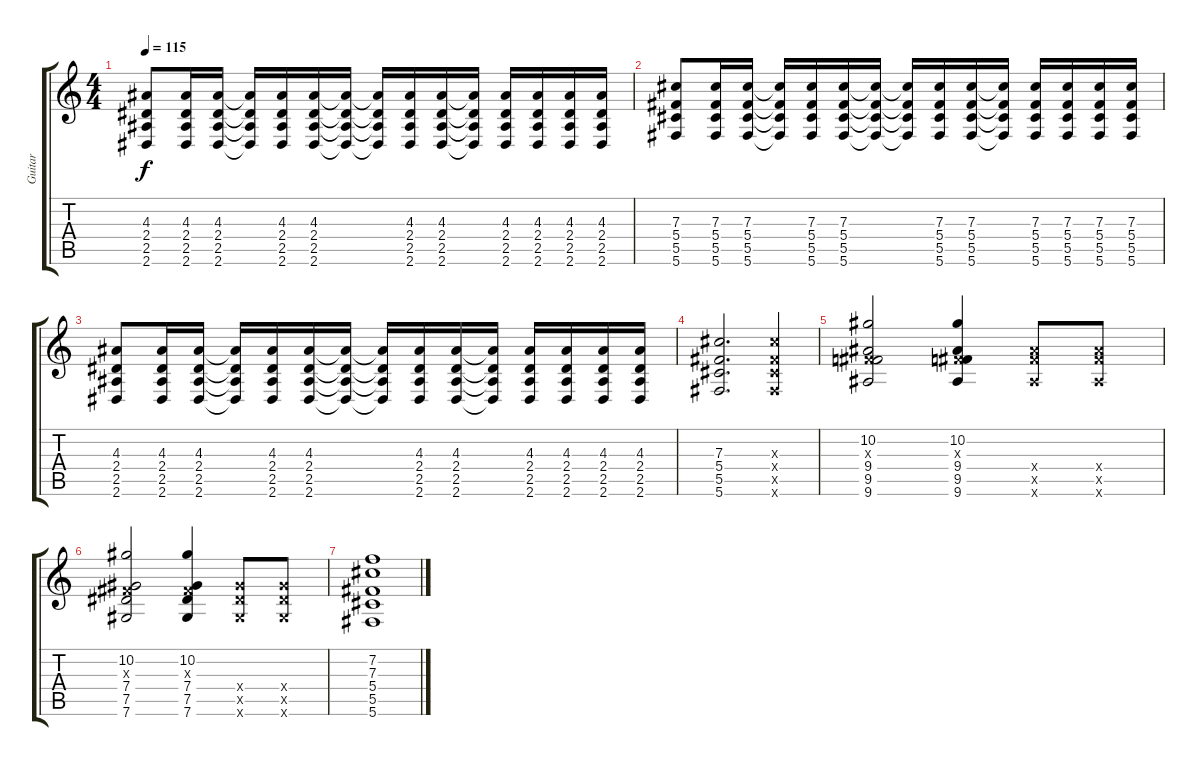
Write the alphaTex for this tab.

\track ("Guitar" "Guitar") {instrument acousticguitarsteel}
\staff {score tabs}
\tuning (Eb4 Bb3 Gb3 Db3 Ab2 Db2) {hide}
\ts (4 4)
\tempo 115
\clef g2
\ks c
(4.3 2.4 2.5 2.6).8{dy f} (4.3 2.4 2.5 2.6).16 (4.3 2.4 2.5 2.6).16 (4.3{t} 2.4{t} 2.5{t} 2.6{t}).16 (4.3 2.4 2.5 2.6).16 (4.3 2.4 2.5 2.6).16 (4.3{t} 2.4{t} 2.5{t} 2.6{t}).16 (4.3{t} 2.4{t} 2.5{t} 2.6{t}).16 (4.3 2.4 2.5 2.6).16 (4.3 2.4 2.5 2.6).16 (4.3{t} 2.4{t} 2.5{t} 2.6{t}).16 (4.3 2.4 2.5 2.6).16 (4.3 2.4 2.5 2.6).16 (4.3 2.4 2.5 2.6).16 (4.3 2.4 2.5 2.6).16 |
(7.3 5.4 5.5 5.6).8 (7.3 5.4 5.5 5.6).16 (7.3 5.4 5.5 5.6).16 (7.3{t} 5.4{t} 5.5{t} 5.6{t}).16 (7.3 5.4 5.5 5.6).16 (7.3 5.4 5.5 5.6).16 (7.3{t} 5.4{t} 5.5{t} 5.6{t}).16 (7.3{t} 5.4{t} 5.5{t} 5.6{t}).16 (7.3 5.4 5.5 5.6).16 (7.3 5.4 5.5 5.6).16 (7.3{t} 5.4{t} 5.5{t} 5.6{t}).16 (7.3 5.4 5.5 5.6).16 (7.3 5.4 5.5 5.6).16 (7.3 5.4 5.5 5.6).16 (7.3 5.4 5.5 5.6).16 |
(4.3 2.4 2.5 2.6).8 (4.3 2.4 2.5 2.6).16 (4.3 2.4 2.5 2.6).16 (4.3{t} 2.4{t} 2.5{t} 2.6{t}).16 (4.3 2.4 2.5 2.6).16 (4.3 2.4 2.5 2.6).16 (4.3{t} 2.4{t} 2.5{t} 2.6{t}).16 (4.3{t} 2.4{t} 2.5{t} 2.6{t}).16 (4.3 2.4 2.5 2.6).16 (4.3 2.4 2.5 2.6).16 (4.3{t} 2.4{t} 2.5{t} 2.6{t}).16 (4.3 2.4 2.5 2.6).16 (4.3 2.4 2.5 2.6).16 (4.3 2.4 2.5 2.6).16 (4.3 2.4 2.5 2.6).16 |
(7.3 5.4 5.5 5.6).2{d} (7.3{x} 5.4{x} 5.5{x} 5.6{x}).4 |
(10.2 0.3{x} 9.4 9.5 9.6).2 (10.2 0.3{x} 9.4 9.5 9.6).4 (9.4{x} 9.5{x} 9.6{x}).8 (9.4{x} 9.5{x} 9.6{x}).8 |
(10.2 0.3{x} 7.4 7.5 7.6).2 (10.2 0.3{x} 7.4 7.5 7.6).4 (7.4{x} 7.5{x} 7.6{x}).8 (7.4{x} 7.5{x} 7.6{x}).8 |
(7.2 7.3 5.4 5.5 5.6).1
